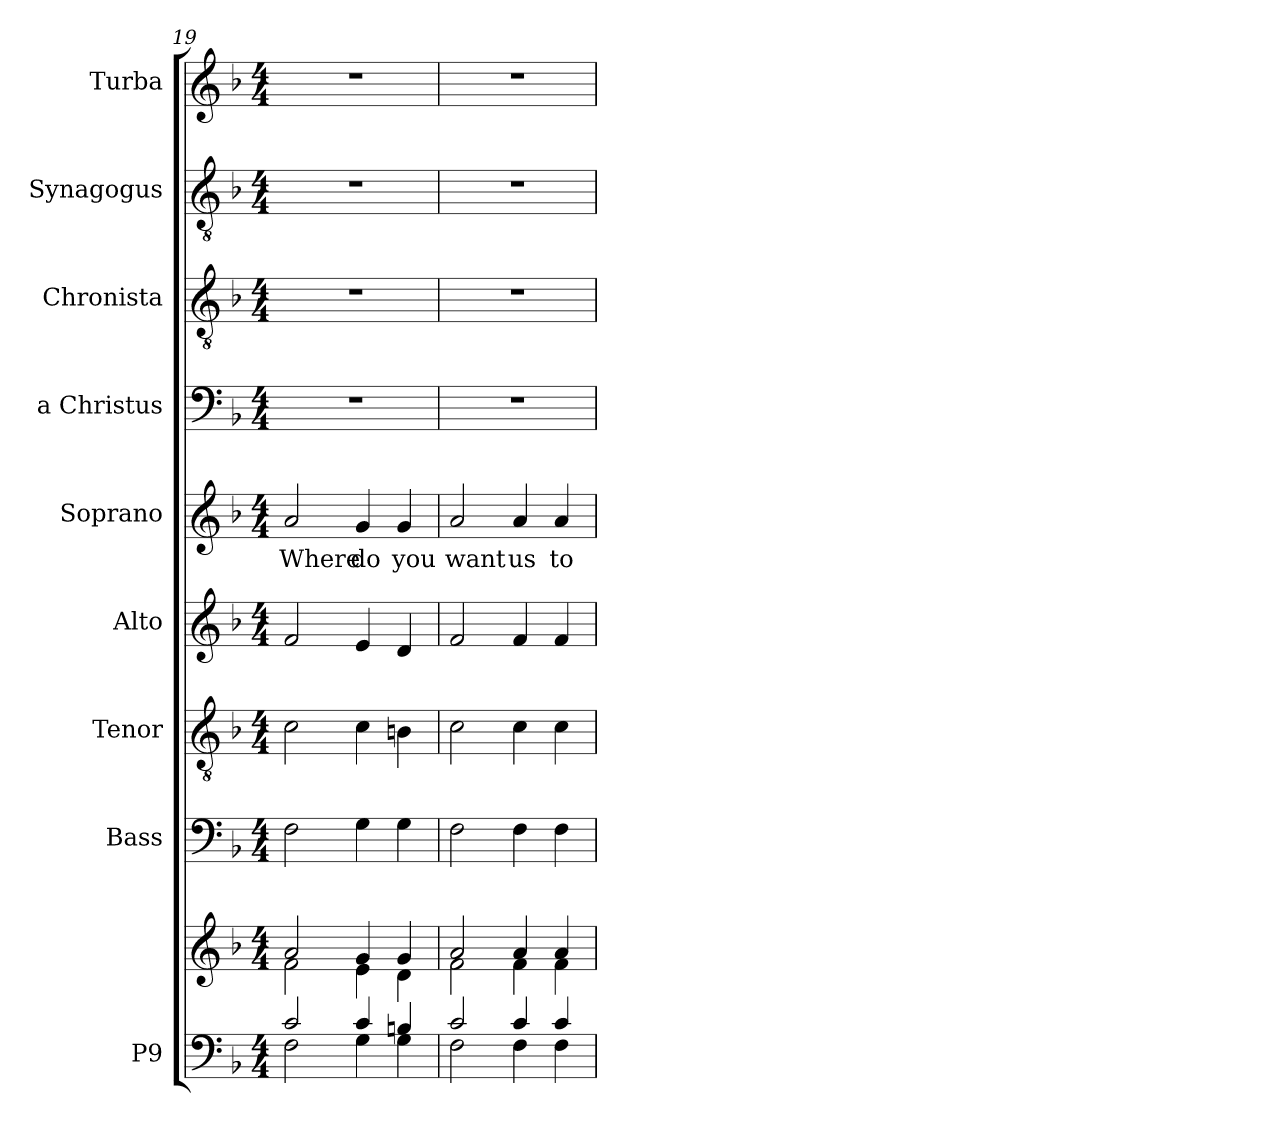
**kern	**kern	**kern	**kern	**kern	**kern	**text	**kern	**kern	**kern	**kern
*part9	*part9	*part8	*part7	*part6	*part5	*part5	*part4	*part3	*part2	*part1
*staff10	*staff9	*staff8	*staff7	*staff6	*staff5	*staff5	*staff4	*staff3	*staff2	*staff1
*I"P9	*	*I"Bass	*I"Tenor	*I"Alto	*I"Soprano	*	*I"a Christus	*I"Chronista	*I"Synagogus	*I"Turba
*	*	*I'b	*I't	*I'a	*I's	*	*I'a Christus	*I'Chronista	*I'Synagogus	*I'Turba
!!LO:LB:g=z
*clefF4	*clefG2	*clefF4	*clefGv2	*clefG2	*clefG2	*	*clefF4	*clefGv2	*clefGv2	*clefG2
*	*	*	*ITrd7c12	*	*	*	*	*ITrd7c12	*ITrd7c12	*
*k[b-]	*k[b-]	*k[b-]	*k[b-]	*k[b-]	*k[b-]	*	*k[b-]	*k[b-]	*k[b-]	*k[b-]
*F:	*F:	*F:	*F:	*F:	*F:	*	*F:	*F:	*F:	*F:
*M4/4	*M4/4	*M4/4	*M4/4	*M4/4	*M4/4	*	*M4/4	*M4/4	*M4/4	*M4/4
=19	=19	=19	=19	=19	=19	=19	=19	=19	=19	=19
*^	*^	*	*	*	*	*	*	*	*	*
!	!	!	!	!	!	!	!	!LO:LY:b:color=#000000	!	!	!	!
2ci/	2Fi\	2ai/	2fi\	2Fi\	2Ci\	2fi/	2ai/	Where	1r	1r	1r	1r
!	!	!	!	!	!	!	!	!LO:LY:b:color=#000000	!	!	!	!
4ci/	4Gi\	4gi/	4ei\	4Gi\	4Ci\	4ei/	4gi/	do	.	.	.	.
!	!	!	!	!	!	!	!	!LO:LY:b:color=#000000	!	!	!	!
4Bni/	4Gi\	4gi/	4di\	4Gi\	4BBni\	4di/	4gi/	you	.	.	.	.
=20	=20	=20	=20	=20	=20	=20	=20	=20	=20	=20	=20	=20
!	!	!	!	!	!	!	!	!LO:LY:b:color=#000000	!	!	!	!
2ci/	2Fi\	2ai/	2fi\	2Fi\	2Ci\	2fi/	2ai/	want	1r	1r	1r	1r
!	!	!	!	!	!	!	!	!LO:LY:b:color=#000000	!	!	!	!
4ci/	4Fi\	4ai/	4fi\	4Fi\	4Ci\	4fi/	4ai/	us	.	.	.	.
!	!	!	!	!	!	!	!	!LO:LY:b:color=#000000	!	!	!	!
4ci/	4Fi\	4ai/	4fi\	4Fi\	4Ci\	4fi/	4ai/	to	.	.	.	.
*v	*v	*	*	*	*	*	*	*	*	*	*	*
*	*v	*v	*	*	*	*	*	*	*	*	*
=	=	=	=	=	=	=	=	=	=	=
*-	*-	*-	*-	*-	*-	*-	*-	*-	*-	*-
